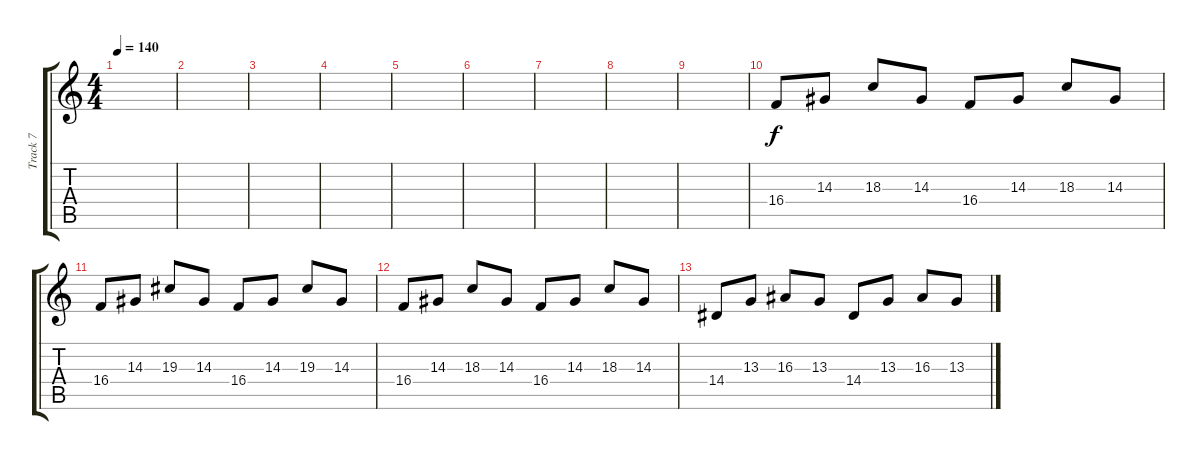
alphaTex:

\track ("Track 7" "Track 7") {instrument viola}
\staff {score tabs}
\tuning (Eb4 Bb3 Gb3 Db3 Ab2 Db2) {hide}
\ts (4 4)
\tempo 140
\clef g2
\ks c
|
|
|
|
|
|
|
|
|
16.4.8{dy f} 14.3.8 18.3.8 14.3.8 16.4.8 14.3.8 18.3.8 14.3.8 |
16.4.8 14.3.8 19.3.8 14.3.8 16.4.8 14.3.8 19.3.8 14.3.8 |
16.4.8 14.3.8 18.3.8 14.3.8 16.4.8 14.3.8 18.3.8 14.3.8 |
14.4.8 13.3.8 16.3.8 13.3.8 14.4.8 13.3.8 16.3.8 13.3.8
